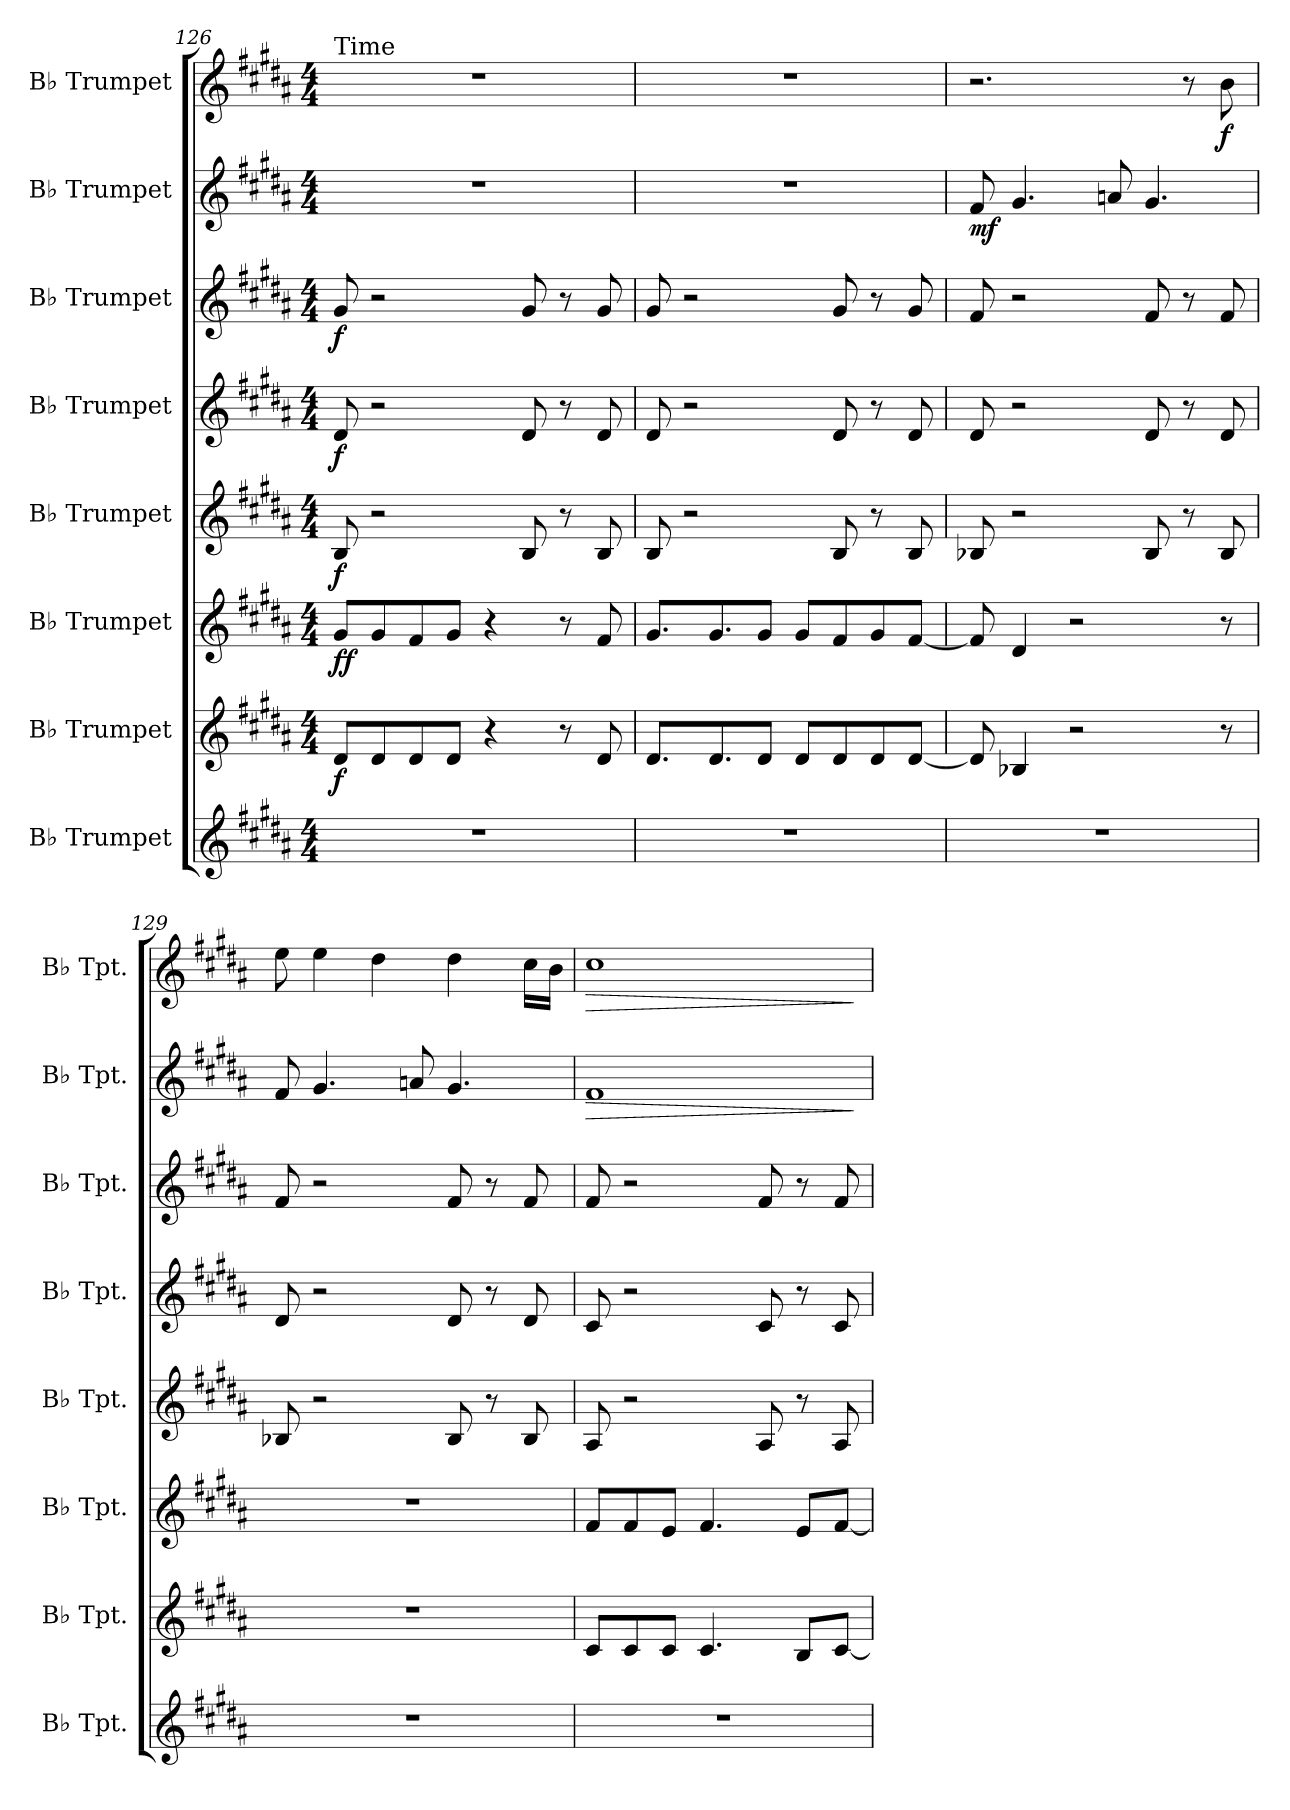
**kern	**kern	**dynam	**kern	**dynam	**kern	**dynam	**kern	**dynam	**kern	**dynam	**kern	**dynam	**kern	**dynam
*part8	*part7	*part7	*part6	*part6	*part5	*part5	*part4	*part4	*part3	*part3	*part2	*part2	*part1	*part1
*staff8	*staff7	*staff7	*staff6	*staff6	*staff5	*staff5	*staff4	*staff4	*staff3	*staff3	*staff2	*staff2	*staff1	*staff1
*I"B♭ Trumpet	*I"B♭ Trumpet	*	*I"B♭ Trumpet	*	*I"B♭ Trumpet	*	*I"B♭ Trumpet	*	*I"B♭ Trumpet	*	*I"B♭ Trumpet	*	*I"B♭ Trumpet	*
*I'B♭ Tpt.	*I'B♭ Tpt.	*	*I'B♭ Tpt.	*	*I'B♭ Tpt.	*	*I'B♭ Tpt.	*	*I'B♭ Tpt.	*	*I'B♭ Tpt.	*	*I'B♭ Tpt.	*
!!LO:PB:g=z
*clefG2	*clefG2	*	*clefG2	*	*clefG2	*	*clefG2	*	*clefG2	*	*clefG2	*	*clefG2	*
*ITrd1c2	*ITrd1c2	*	*ITrd1c2	*	*ITrd1c2	*	*ITrd1c2	*	*ITrd1c2	*	*ITrd1c2	*	*ITrd1c2	*
*k[f#c#g#]	*k[f#c#g#]	*	*k[f#c#g#]	*	*k[f#c#g#]	*	*k[f#c#g#]	*	*k[f#c#g#]	*	*k[f#c#g#]	*	*k[f#c#g#]	*
*M4/4	*M4/4	*	*M4/4	*	*M4/4	*	*M4/4	*	*M4/4	*	*M4/4	*	*M4/4	*
=126	=126	=126	=126	=126	=126	=126	=126	=126	=126	=126	=126	=126	=126	=126
!	!	!	!	!	!	!	!	!	!	!	!	!	!LO:TX:t=Time	!
!	!	!LO:DY:b	!	!LO:DY:b	!	!LO:DY:b	!	!LO:DY:b	!	!LO:DY:b	!	!	!	!
1r	8c#/L	f	8f#/L	ff	8A/	f	8c#/	f	8f#/	f	1r	.	1r	.
.	8c#/	.	8f#/	.	2r	.	2r	.	2r	.	.	.	.	.
.	8c#/	.	8e/	.	.	.	.	.	.	.	.	.	.	.
.	8c#/J	.	8f#/J	.	.	.	.	.	.	.	.	.	.	.
.	4r	.	4r	.	.	.	.	.	.	.	.	.	.	.
.	.	.	.	.	8A/	.	8c#/	.	8f#/	.	.	.	.	.
.	8r	.	8r	.	8r	.	8r	.	8r	.	.	.	.	.
.	8c#/	.	8e/	.	8A/	.	8c#/	.	8f#/	.	.	.	.	.
=127	=127	=127	=127	=127	=127	=127	=127	=127	=127	=127	=127	=127	=127	=127
1r	8.c#/L	.	8.f#/L	.	8A/	.	8c#/	.	8f#/	.	1r	.	1r	.
.	.	.	.	.	2r	.	2r	.	2r	.	.	.	.	.
.	8.c#/	.	8.f#/	.	.	.	.	.	.	.	.	.	.	.
.	8c#/J	.	8f#/J	.	.	.	.	.	.	.	.	.	.	.
.	8c#/L	.	8f#/L	.	.	.	.	.	.	.	.	.	.	.
.	8c#/	.	8e/	.	8A/	.	8c#/	.	8f#/	.	.	.	.	.
.	8c#/	.	8f#/	.	8r	.	8r	.	8r	.	.	.	.	.
.	[8c#/J	.	[8e/J	.	8A/	.	8c#/	.	8f#/	.	.	.	.	.
=128	=128	=128	=128	=128	=128	=128	=128	=128	=128	=128	=128	=128	=128	=128
!	!	!	!	!	!	!	!	!	!	!	!	!LO:DY:b	!	!
1r	8c#/]	.	8e/]	.	8A-X/	.	8c#/	.	8e/	.	8e/	mf	2.r	.
.	4A-X/	.	4c#/	.	2r	.	2r	.	2r	.	4.f#/	.	.	.
.	2r	.	2r	.	.	.	.	.	.	.	.	.	.	.
.	.	.	.	.	.	.	.	.	.	.	8gn/	.	.	.
.	.	.	.	.	8A-/	.	8c#/	.	8e/	.	4.f#/	.	.	.
.	.	.	.	.	8r	.	8r	.	8r	.	.	.	8r	.
!	!	!	!	!	!	!	!	!	!	!	!	!	!	!LO:DY:b
.	8r	.	8r	.	8A-/	.	8c#/	.	8e/	.	.	.	8a\	f
=129	=129	=129	=129	=129	=129	=129	=129	=129	=129	=129	=129	=129	=129	=129
1r	1r	.	1r	.	8A-X/	.	8c#/	.	8e/	.	8e/	.	8dd\	.
.	.	.	.	.	2r	.	2r	.	2r	.	4.f#/	.	4dd\	.
.	.	.	.	.	.	.	.	.	.	.	.	.	4cc#\	.
.	.	.	.	.	.	.	.	.	.	.	8gn/	.	.	.
.	.	.	.	.	8A-/	.	8c#/	.	8e/	.	4.f#/	.	4cc#\	.
.	.	.	.	.	8r	.	8r	.	8r	.	.	.	.	.
.	.	.	.	.	8A-/	.	8c#/	.	8e/	.	.	.	16b\LL	.
.	.	.	.	.	.	.	.	.	.	.	.	.	16a\JJ	.
!!LO:PB:g=z
=130	=130	=130	=130	=130	=130	=130	=130	=130	=130	=130	=130	=130	=130	=130
!	!	!	!	!	!	!	!	!	!	!	!	!LO:HP:b	!	!LO:HP:b
1r	8B/L	.	8e/L	.	8G#/	.	8B/	.	8e/	.	1e	>	1b	>
.	8B/	.	8e/	.	2r	.	2r	.	2r	.	.	.	.	.
.	8B/J	.	8d/J	.	.	.	.	.	.	.	.	.	.	.
.	4.B/	.	4.e/	.	.	.	.	.	.	.	.	.	.	.
.	.	.	.	.	8G#/	.	8B/	.	8e/	.	.	.	.	.
.	8A/L	.	8d/L	.	8r	.	8r	.	8r	.	.	.	.	.
.	[8B/J	.	[8e/J	.	8G#/	.	8B/	.	8e/	.	.	.	.	.
.	.	.	.	.	.	.	.	.	.	.	.	]	.	]
=	=	=	=	=	=	=	=	=	=	=	=	=	=	=
*-	*-	*-	*-	*-	*-	*-	*-	*-	*-	*-	*-	*-	*-	*-
